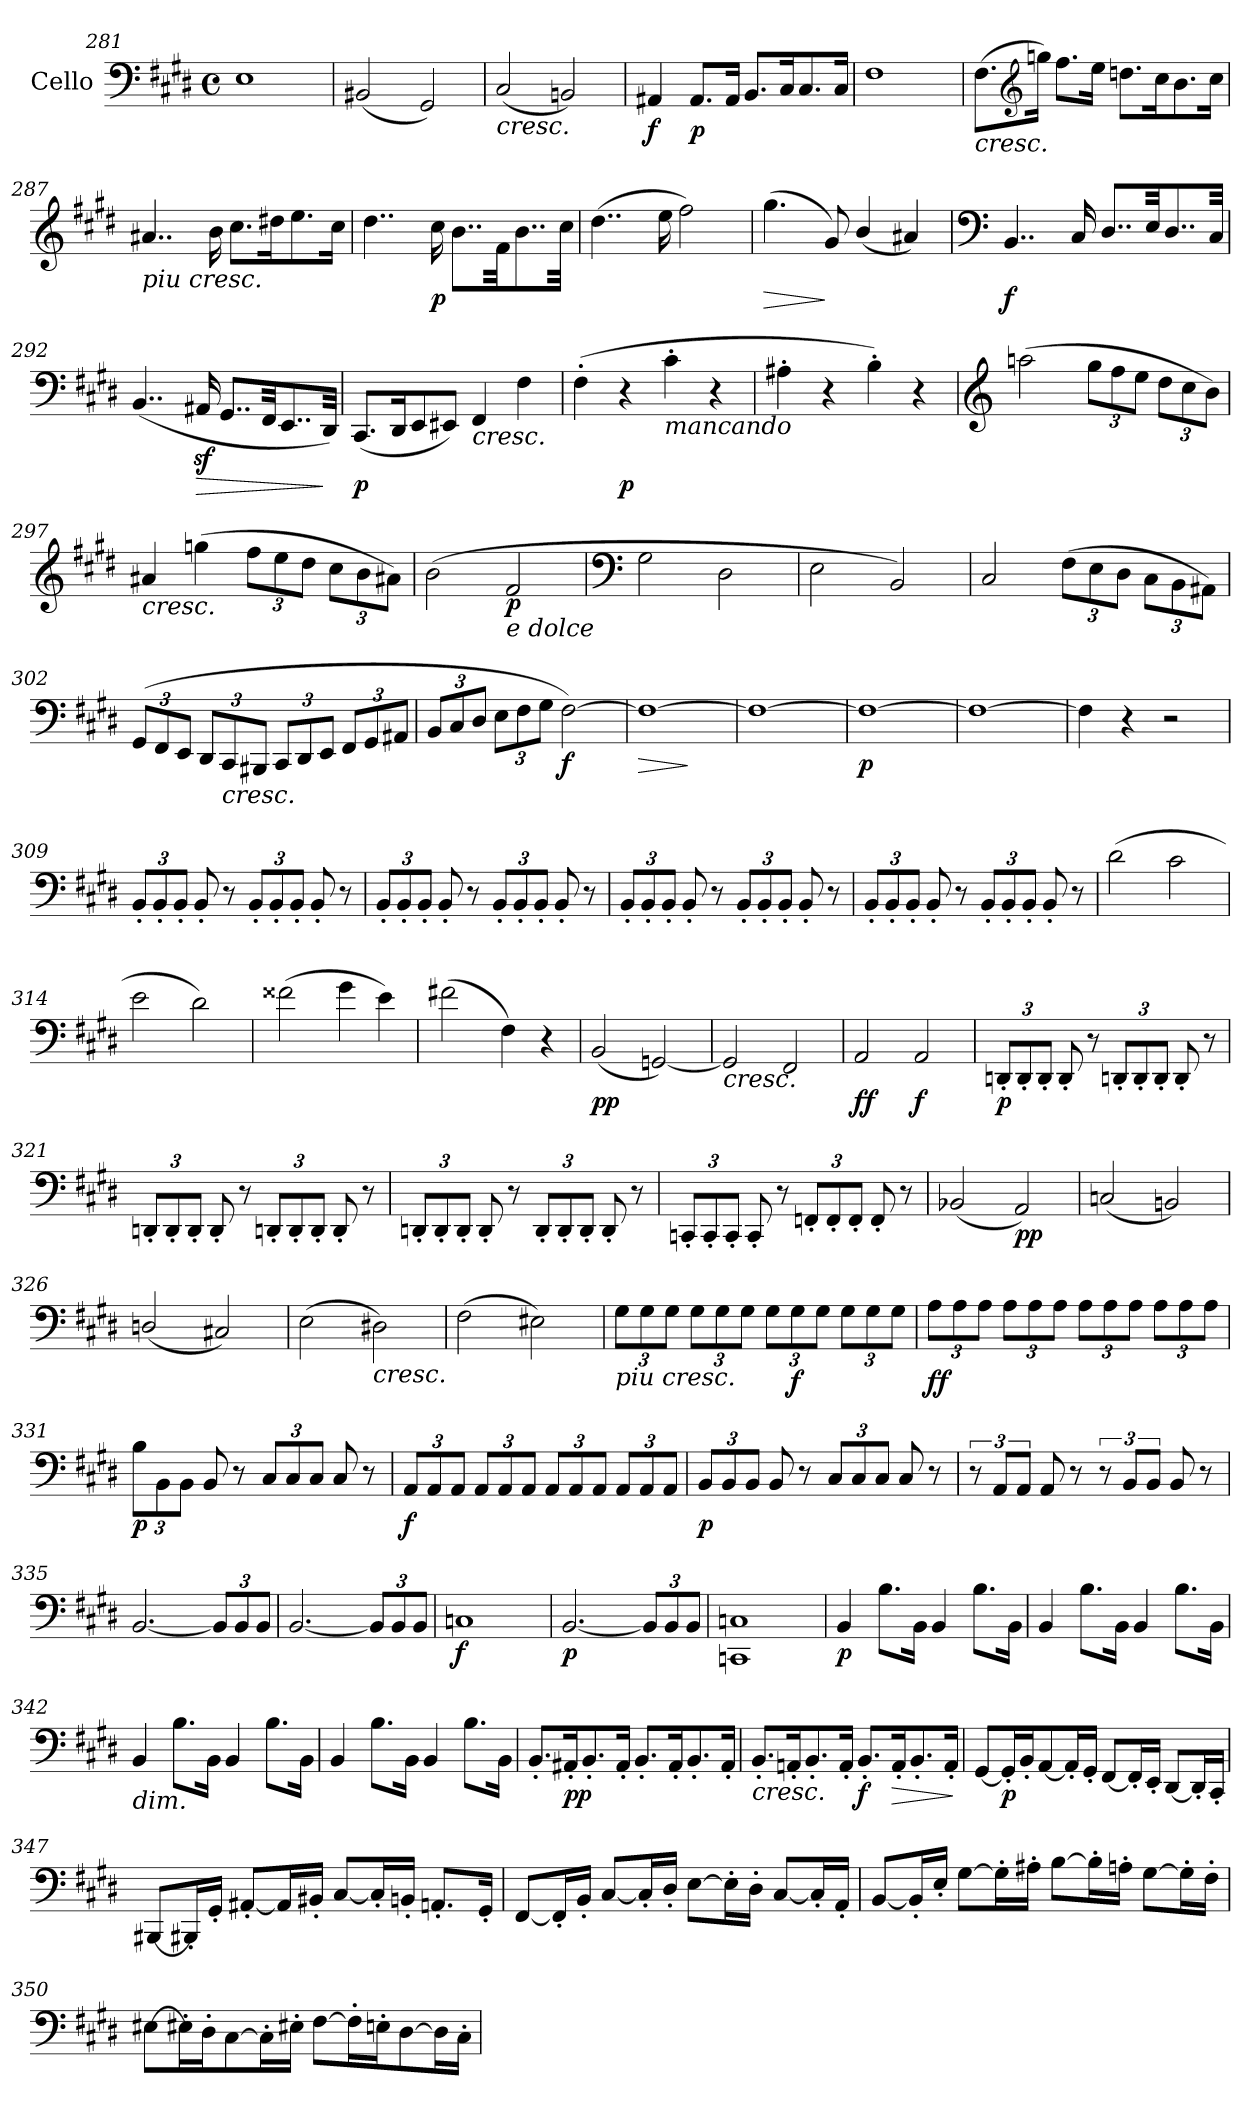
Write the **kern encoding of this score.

**kern	**dynam
*part1	*part1
*staff1	*staff1
*I"Cello	*
*clefF4	*
*k[f#c#g#d#]	*
*E:	*
*M4/4	*
*met(c)	*
=281	=281
1E	.
=282	=282
(2BB#X/	.
2GG#/)	.
=283	=283
!LO:TX:b:i:t=cresc.	!
(2C#/	.
2BBn/)	.
=284	=284
!	!LO:DY:b
4AA#X/	f
!	!LO:DY:b
8.AA#/L	p
16AA#/Jk	.
8.BB/L	.
16C#/k	.
8.C#/	.
16C#/Jk	.
=285	=285
1F#	.
=286	=286
!LO:TX:b:i:t=cresc.	!
(8.F#\L	.
*clefG2	*
16ggn\Jk)	.
8.ff#\L	.
16ee\Jk	.
8.ddn\L	.
16cc#\k	.
8.b\	.
16cc#\Jk	.
!!LO:LB:g=z
=287	=287
!LO:TX:b:i:t=piu cresc.	!
4..a#X/	.
16b\	.
8.cc#\L	.
16dd#X\k	.
8.ee\	.
16cc#\Jk	.
=288	=288
4..dd#\	.
!	!LO:DY:b
16cc#\	p
8..b\L	.
32f#\kk	.
8..b\	.
32cc#\Jkk	.
=289	=289
(4..dd#\	.
16ee\	.
2ff#\)	.
=290	=290
!	!LO:HP:b
(4.gg#\	>
8g#/)	]
(<4b/	.
4a#X/)	.
=291	=291
*clefF4	*
!	!LO:DY:b
4..BB/	f
16C#/	.
8..D#/L	.
32E/kk	.
8..D#/	.
32C#/Jkk	.
=292	=292
(4..BB/	.
!	!LO:HP:b
16AA#Xz</	>
8..GG#/L	.
32FF#/kk	.
8..EE/	.
32DD#/Jkk)	]
=293	=293
!	!LO:DY:b
(8.CC#/L	p
16DD#/k	.
8EE/	.
8EE#X/J)	.
!LO:TX:b:i:t=cresc.	!
4FF#/	.
4F#\	.
!!LO:LB:g=z
=294	=294
(4F#'\	.
!	!LO:DY:b
4r	p
!LO:TX:b:i:t=mancando	!
4c#'\	.
4r	.
=295	=295
4A#X'\	.
4r	.
4B'\)	.
4r	.
=296	=296
*clefG2	*
(2aan\	.
12gg#\L	.
12ff#\	.
12ee\J	.
12dd#\L	.
12cc#\	.
12b\J)	.
=297	=297
!LO:TX:b:i:t=cresc.	!
4a#X/	.
(4ggn\	.
12ff#\L	.
12ee\	.
12dd#\J	.
12cc#\L	.
12b\	.
12a#X\J)	.
=298	=298
(2b\	.
!LO:TX:b:i:t=e dolce	!
!	!LO:DY:b
2f#/	p
=299	=299
*clefF4	*
2G#\	.
2D#\	.
=300	=300
2E\	.
2BB/)	.
=301	=301
2C#/	.
(>12F#\L	.
12E\	.
12D#\J	.
12C#\L	.
12BB\	.
12AA#X\J)	.
!!LO:LB:g=z
=302	=302
(12GG#/L	.
12FF#/	.
12EE/J	.
12DD#/L	.
!LO:TX:b:i:t=cresc.	!
12CC#/	.
12BBB#X/J	.
12CC#/L	.
12DD#/	.
12EE/J	.
12FF#/L	.
12GG#/	.
12AA#X/J	.
=303	=303
12BB/L	.
12C#/	.
12D#/J	.
12E\L	.
12F#\	.
12G#\J	.
!	!LO:DY:b
[2F#\)	f
=304	=304
!	!LO:HP:b
1F#_	>
.	]
=305	=305
1F#_	.
=306	=306
!	!LO:DY:b
1F#_	p
=307	=307
1F#_	.
=308	=308
4F#\]	.
4r	.
2r	.
=309	=309
12BB'/L	.
12BB'/	.
12BB'/J	.
8BB'/	.
8r	.
12BB'/L	.
12BB'/	.
12BB'/J	.
8BB'/	.
8r	.
!!LO:LB:g=z
=310	=310
12BB'/L	.
12BB'/	.
12BB'/J	.
8BB'/	.
8r	.
12BB'/L	.
12BB'/	.
12BB'/J	.
8BB'/	.
8r	.
=311	=311
12BB'/L	.
12BB'/	.
12BB'/J	.
8BB'/	.
8r	.
12BB'/L	.
12BB'/	.
12BB'/J	.
8BB'/	.
8r	.
=312	=312
12BB'/L	.
12BB'/	.
12BB'/J	.
8BB'/	.
8r	.
12BB'/L	.
12BB'/	.
12BB'/J	.
8BB'/	.
8r	.
=313	=313
(2d#\	.
2c#\	.
=314	=314
2e\	.
2d#\)	.
=315	=315
(2f##X\	.
4g#\	.
4e\)	.
!!LO:LB:g=z
=316	=316
(2f#X\	.
4F#\)	.
4r	.
=317	=317
!	!LO:DY:b
(2BB/	pp
[2GGn/)	.
=318	=318
!LO:TX:b:i:t=cresc.	!
2GG/]	.
2FF#/	.
=319	=319
!	!LO:DY:b
2AA/	ff
!	!LO:DY:b
2AA/	f
=320	=320
!	!LO:DY:b
12DDn'/L	p
12DD'/	.
12DD'/J	.
8DD'/	.
8r	.
12DDn'/L	.
12DD'/	.
12DD'/J	.
8DD'/	.
8r	.
=321	=321
12DDn'/L	.
12DD'/	.
12DD'/J	.
8DD'/	.
8r	.
12DDn'/L	.
12DD'/	.
12DD'/J	.
8DD'/	.
8r	.
=322	=322
12DDn'/L	.
12DD'/	.
12DD'/J	.
8DD'/	.
8r	.
12DD'/L	.
12DD'/	.
12DD'/J	.
8DD'/	.
8r	.
!!LO:LB:g=z
=323	=323
12CCn'/L	.
12CC'/	.
12CC'/J	.
8CC'/	.
8r	.
12FFn'/L	.
12FF'/	.
12FF'/J	.
8FF'/	.
8r	.
=324	=324
(2BB-X/	.
!	!LO:DY:b
2AA/)	pp
=325	=325
(2Cn/	.
2BBn/)	.
=326	=326
(<2Dn/	.
2C#X/)	.
=327	=327
(2E\	.
!LO:TX:b:i:t=cresc.	!
2D#X\)	.
=328	=328
(2F#\	.
2E#X\)	.
=329	=329
!LO:TX:b:i:t=piu cresc.	!
12G#\L	.
12G#\	.
12G#\J	.
12G#\L	.
12G#\	.
12G#\J	.
12G#\L	.
!	!LO:DY:b
12G#\	f
12G#\J	.
12G#\L	.
12G#\	.
12G#\J	.
=330	=330
!	!LO:DY:b
12A\L	ff
12A\	.
12A\J	.
12A\L	.
12A\	.
12A\J	.
12A\L	.
12A\	.
12A\J	.
12A\L	.
12A\	.
12A\J	.
=331	=331
!	!LO:DY:b
12B\L	p
12BB\	.
12BB\J	.
8BB/	.
8r	.
12C#/L	.
12C#/	.
12C#/J	.
8C#/	.
8r	.
!!LO:LB:g=z
=332	=332
!	!LO:DY:b
12AA/L	f
12AA/	.
12AA/J	.
12AA/L	.
12AA/	.
12AA/J	.
12AA/L	.
12AA/	.
12AA/J	.
12AA/L	.
12AA/	.
12AA/J	.
=333	=333
!	!LO:DY:b
12BB/L	p
12BB/	.
12BB/J	.
8BB/	.
8r	.
12C#/L	.
12C#/	.
12C#/J	.
8C#/	.
8r	.
=334	=334
12r	.
12AA/L	.
12AA/J	.
8AA/	.
8r	.
12r	.
12BB/L	.
12BB/J	.
8BB/	.
8r	.
=335	=335
[2.BB/	.
12BB/L]	.
12BB/	.
12BB/J	.
=336	=336
[2.BB/	.
12BB/L]	.
12BB/	.
12BB/J	.
=337	=337
!	!LO:DY:b
1Cn	f
=338	=338
!	!LO:DY:b
[2.BB/	p
12BB/L]	.
12BB/	.
12BB/J	.
!!LO:LB:g=z
=339	=339
1CCn 1Cn	.
=340	=340
!	!LO:DY:b
4BB/	p
8.B\L	.
16BB\Jk	.
4BB/	.
8.B\L	.
16BB\Jk	.
=341	=341
4BB/	.
8.B\L	.
16BB\Jk	.
4BB/	.
8.B\L	.
16BB\Jk	.
=342	=342
!LO:TX:b:i:t=dim.	!
4BB/	.
8.B\L	.
16BB\Jk	.
4BB/	.
8.B\L	.
16BB\Jk	.
=343	=343
4BB/	.
8.B\L	.
16BB\Jk	.
4BB/	.
8.B\L	.
16BB\Jk	.
=344	=344
8.BB'/L	.
!	!LO:DY:b
16AA#X'/k	pp
8.BB'/	.
16AA#'/Jk	.
8.BB'/L	.
16AA#'/k	.
8.BB'/	.
16AA#'/Jk	.
=345	=345
!LO:TX:b:i:t=cresc.	!
8.BB'/L	.
16AAn'/k	.
8.BB'/	.
16AA'/Jk	.
!	!LO:DY:b
8.BB'/L	f
!	!LO:HP:b
16AA'/k	>
8.BB'/	.
16AA'/Jk	.
.	]
!!LO:LB:g=z
=346	=346
[8GG#/L	.
!	!LO:DY:b
16GG#'/L]	p
16BB'/J	.
[8AA/	.
16AA'/L]	.
16GG#'/JJ	.
[8FF#/L	.
16FF#'/L]	.
16EE'/JJ	.
[8DD#/L	.
16DD#'/L]	.
16CC#'/JJ	.
=347	=347
[8BBB#X/L	.
16BBB#X'/L]	.
16GG#'/JJ	.
[8AA#X'/L	.
16AA#/L]	.
16BB#X'/JJ	.
[8C#/L	.
16C#'/L]	.
16BBn'/JJ	.
8.AAn'/L	.
16GG#'/Jk	.
=348	=348
[8FF#/L	.
16FF#'/L]	.
16BB'/JJ	.
[8C#/L	.
16C#'/L]	.
16D#'/JJ	.
[8E\L	.
16E'\L]	.
16D#'\JJ	.
[8C#/L	.
16C#'/L]	.
16AA'/JJ	.
=349	=349
[8BB/L	.
16BB'/L]	.
16E'/JJ	.
[8G#\L	.
16G#'\L]	.
16A#X'\JJ	.
[8B\L	.
16B'\L]	.
16An'\JJ	.
[8G#\L	.
16G#'\L]	.
16F#'\JJ	.
!!LO:LB:g=z
=350	=350
[8E#X\L	.
16E#X'\L]	.
16D#'\J	.
[8C#\	.
16C#'\L]	.
16E#X'\JJ	.
[8F#\L	.
16F#'\L]	.
16En'\J	.
[8D#\	.
16D#\L]	.
16C#'\JJ	.
=	=
*-	*-
